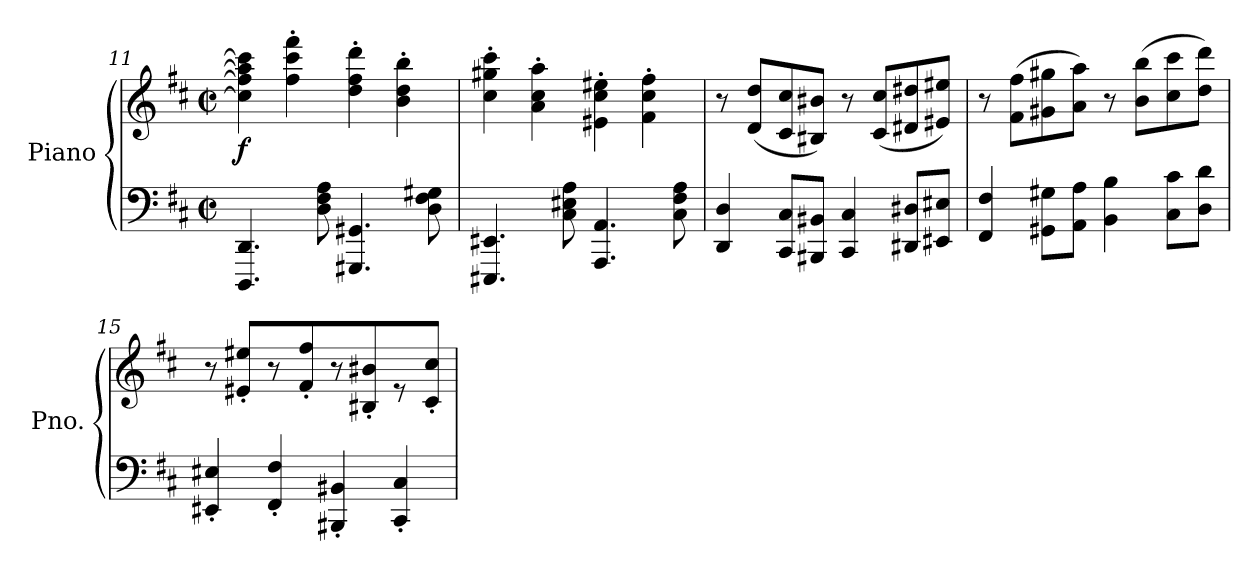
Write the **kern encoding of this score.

**kern	**kern	**dynam
*part1	*part1	*part1
*staff2	*staff1	*staff1/2
*I"Piano	*	*
*I'Pno.	*	*
*clefF4	*clefG2	*
*k[f#c#]	*k[f#c#]	*
*M2/2	*M2/2	*
*met(c|)	*met(c|)	*
=11	=11	=11
!	!	!LO:DY:b
4.DDD/ 4.DD/	4cc#\] 4ff#\] 4aa\] 4ccc#\]	f
.	4ff#\' 4ccc#\' 4fff#\'	.
8D\ 8F#\ 8A\	.	.
4.GGG#X/ 4.GG#X/	4dd\' 4ff#\' 4ddd\'	.
.	4b\' 4dd\' 4bb\'	.
8D\ 8F#\ 8G#X\	.	.
=12	=12	=12
4.EEE#X/ 4.EE#X/	4cc#\' 4gg#X\' 4ccc#\'	.
.	4a\' 4cc#\' 4aa\'	.
8C#\ 8E#X\ 8A\	.	.
4.AAA/ 4.AA/	4e#X\' 4cc#\' 4ee#X\'	.
.	4f#\' 4cc#\' 4ff#\'	.
8C#\ 8F#\ 8A\	.	.
!!LO:LB:g=z
=13	=13	=13
4DD/ 4D/	8r	.
.	(<8d/ 8dd/L	.
8CC#/ 8C#/L	8c#/ 8cc#/	.
8BBB#X/ 8BB#X/J	8B#X/ 8b#X/J)	.
4CC#/ 4C#/	8r	.
.	(<8c#/ 8cc#/L	.
8DD#X/ 8D#X/L	8d#X/ 8dd#X/	.
8EE#X/ 8E#X/J	8e#X/ 8ee#X/J)	.
=14	=14	=14
4FF#/ 4F#/	8r	.
.	(>8f#\ 8ff#\L	.
8GG#X\ 8G#X\L	8g#X\ 8gg#X\	.
8AA\ 8A\J	8a\ 8aa\J)	.
4BB\ 4B\	8r	.
.	(>8b\ 8bb\L	.
8C#\ 8c#\L	8cc#\ 8ccc#\	.
8D\ 8d\J	8dd\ 8ddd\J)	.
=15	=15	=15
4EE#X/' 4E#X/'	8r	.
.	8e#X/' 8ee#X/'L	.
4FF#/' 4F#/'	8r	.
.	8f#/' 8ff#/'	.
4BBB#X/' 4BB#X/'	8r	.
.	8B#X/' 8b#X/'	.
4CC#/' 4C#/'	8r	.
.	8c#/' 8cc#/'J	.
=	=	=
*-	*-	*-
